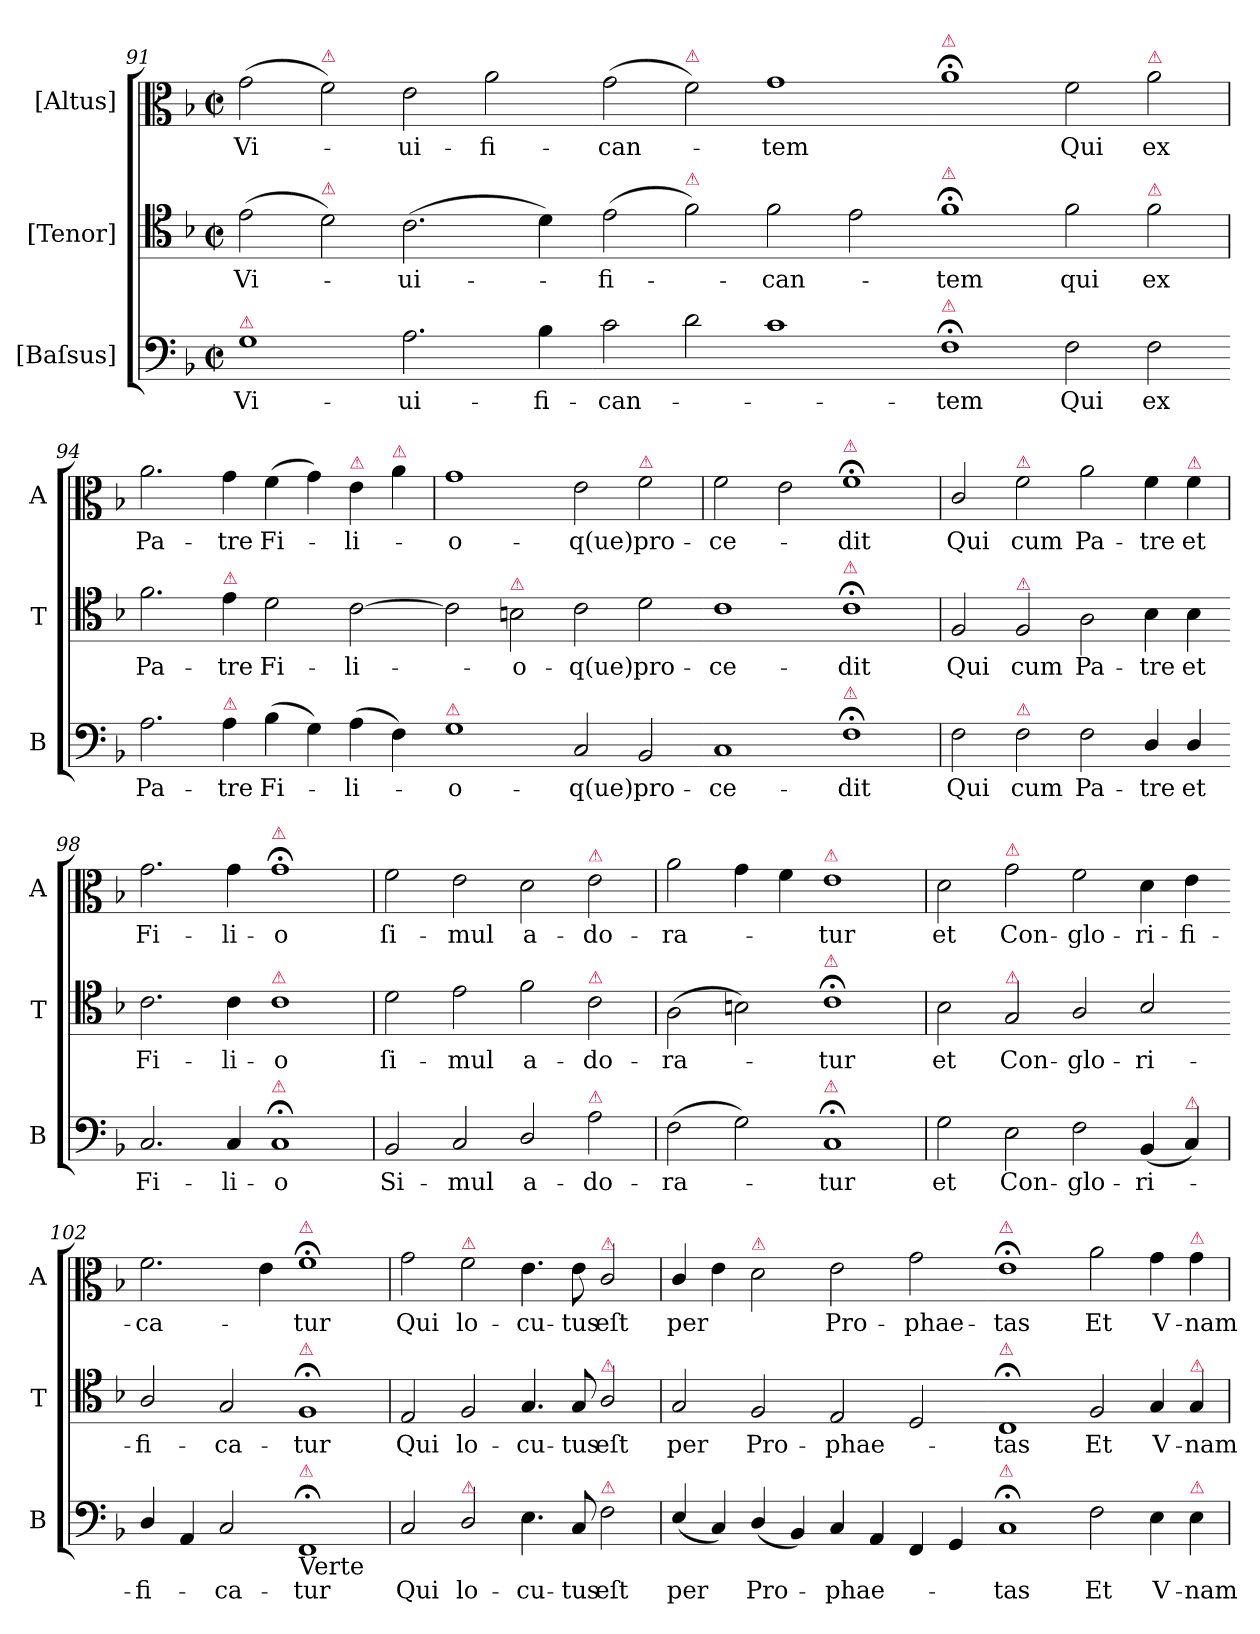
**kern	**text	**kern	**text	**kern	**text
*part3	*part3	*part2	*part2	*part1	*part1
*staff3	*staff3	*staff2	*staff2	*staff1	*staff1
*I"[Baſsus]	*	*I"[Tenor]	*	*I"[Altus]	*
*I'B	*	*I'T	*	*I'A	*
*clefF4	*	*clefC4	*	*clefC3	*
*k[b-]	*	*k[b-]	*	*k[b-]	*
*M2/1	*	*M2/1	*	*M2/1	*
*met(c|)	*	*met(c|)	*	*met(c|)	*
=91	=91	=91	=91	=91	=91
!LO:TX:a:color=crimson:t=⚠	!	!	!	!	!
1G	Vi-	(2e\	Vi-	(2g\	Vi-
!	!	!	!	!LO:TX:a:color=crimson:t=⚠	!
!	!	!LO:TX:a:color=crimson:t=⚠	!	!	!
.	.	2d\)	.	2f\)	.
2.A\	-ui-	(2.c\	-ui-	2e\	-ui-
.	.	.	.	2a\	-fi-
4B-\	-fi-	4d\)	.	.	.
=92-	=92-	=92-	=92-	=92-	=92-
2c\	-can-	(2e\	-fi-	(2g\	-can-
!	!	!	!	!LO:TX:a:color=crimson:t=⚠	!
!	!	!LO:TX:a:color=crimson:t=⚠	!	!	!
2d\	.	2f\)	.	2f\)	.
1c	.	2f\	-can-	1g	-tem
.	.	2e\	.	.	.
=93-	=93-	=93-	=93-	=93-	=93-
!	!	!	!	!LO:TX:a:color=crimson:t=⚠	!
!	!	!LO:TX:a:color=crimson:t=⚠	!	!	!
!LO:TX:a:color=crimson:t=⚠	!	!	!	!	!
1F;	-tem	1f;	-tem	1a;	.
2F\	Qui	2f\	qui	2f\	Qui
!	!	!	!	!LO:TX:a:color=crimson:t=⚠	!
!	!	!LO:TX:a:color=crimson:t=⚠	!	!	!
2F\	ex	2f\	ex	2a\	ex
=94-	=94	=94	=94	=94	=94
2.A\	Pa-	2.f\	Pa-	2.a\	Pa-
!	!	!LO:TX:a:color=crimson:t=⚠	!	!	!
!LO:TX:a:color=crimson:t=⚠	!	!	!	!	!
4A\	-tre	4e\	-tre	4g\	-tre
(4B-\	Fi-	2d\	Fi-	(4f\	Fi-
4G\)	.	.	.	4g\)	.
!	!	!	!	!LO:TX:a:color=crimson:t=⚠	!
(4A\	-li-	[2c\	-li-	4e\	-li-
!	!	!	!	!LO:TX:a:color=crimson:t=⚠	!
4F\)	.	.	.	4a\	.
=95-	=95	=95-	=95	=95	=95
!LO:TX:a:color=crimson:t=⚠	!	!	!	!	!
1G	-o-	2c\]	.	1g	-o-
!	!	!LO:TX:a:color=crimson:t=⚠	!	!	!
.	.	2Bn\	-o-	.	.
2C/	-q(ue)	2c\	-q(ue)	2e\	-q(ue)
!	!	!	!	!LO:TX:a:color=crimson:t=⚠	!
2BB-/	pro-	2d\	pro-	2f\	pro-
=96-	=96	=96-	=96	=96	=96
1C	-ce-	1c	-ce-	2f\	-ce-
.	.	.	.	2e\	.
!	!	!	!	!LO:TX:a:color=crimson:t=⚠	!
!	!	!LO:TX:a:color=crimson:t=⚠	!	!	!
!LO:TX:a:color=crimson:t=⚠	!	!	!	!	!
1F;<	-dit	1c;	-dit	1f;	-dit
=97	=97	=97	=97	=97	=97
2F\	Qui	2F/	Qui	2c/	Qui
!	!	!	!	!LO:TX:a:color=crimson:t=⚠	!
!	!	!LO:TX:a:color=crimson:t=⚠	!	!	!
!LO:TX:a:color=crimson:t=⚠	!	!	!	!	!
2F\	cum	2F/	cum	2f\	cum
2F\	Pa-	2A\	Pa-	2a\	Pa-
4D/	-tre	4B-\	-tre	4f\	-tre
!	!	!	!	!LO:TX:a:color=crimson:t=⚠	!
4D/	et	4B-\	et	4f\	et
=98-	=98	=98-	=98	=98	=98
2.C/	Fi-	2.c\	Fi-	2.g\	Fi-
4C/	-li-	4c\	-li-	4g\	-li-
!	!	!	!	!LO:TX:a:color=crimson:t=⚠	!
!	!	!LO:TX:a:color=crimson:t=⚠	!	!	!
!LO:TX:a:color=crimson:t=⚠	!	!	!	!	!
1C;<	-o	1c	-o	1g;	-o
=99	=99	=99	=99	=99	=99
2BB-/	Si-	2d\	ſi-	2f\	ſi-
2C/	-mul	2e\	-mul	2e\	-mul
2D/	a-	2f\	a-	2d\	a-
!	!	!	!	!LO:TX:a:color=crimson:t=⚠	!
!	!	!LO:TX:a:color=crimson:t=⚠	!	!	!
!LO:TX:a:color=crimson:t=⚠	!	!	!	!	!
2A\	-do-	2c\	-do-	2e\	-do-
=100	=100	=100	=100	=100	=100
(2F\	-ra-	(2A\	-ra-	2a\	-ra-
2G\)	.	2Bn\)	.	4g\	.
.	.	.	.	4f\	.
!	!	!	!	!LO:TX:a:color=crimson:t=⚠	!
!	!	!LO:TX:a:color=crimson:t=⚠	!	!	!
!LO:TX:a:color=crimson:t=⚠	!	!	!	!	!
1C;<	-tur	1c;<	-tur	1e	-tur
=101	=101	=101	=101	=101	=101
2G\	et	2B-\	et	2d\	et
!	!	!	!	!LO:TX:a:color=crimson:t=⚠	!
!	!	!LO:TX:a:color=crimson:t=⚠	!	!	!
2E\	Con-	2G/	Con-	2g\	Con-
2F\	-glo-	2A/	-glo-	2f\	-glo-
(4BB-/	-ri-	2B-/	-ri-	4d\	-ri-
!LO:TX:a:color=crimson:t=⚠	!	!	!	!	!
4C/)	.	.	.	4e\	-fi-
=102	=102-	=102-	=102-	=102-	=102-
4D/	-fi-	2A/	-fi-	2.f\	-ca-
4AA/	.	.	.	.	.
2C/	-ca-	2G/	-ca-	.	.
.	.	.	.	4e\	.
!	!	!	!	!LO:TX:a:color=crimson:t=⚠	!
!	!	!LO:TX:a:color=crimson:t=⚠	!	!	!
!LO:TX:a:color=crimson:t=⚠	!	!	!	!	!
!LO:TX:b:t=Verte	!	!	!	!	!
1FF;<	-tur	1F;<	-tur	1f;<	-tur
=103	=103	=103	=103	=103	=103
2C/	Qui	2E/	Qui	2g\	Qui
!	!	!	!	!LO:TX:a:color=crimson:t=⚠	!
!LO:TX:a:color=crimson:t=⚠	!	!	!	!	!
2D/	lo-	2F/	lo-	2f\	lo-
4.E\	-cu-	4.G/	-cu-	4.e\	-cu-
8C/	-tus	8G/	-tus	8e\	-tus
!	!	!	!	!LO:TX:a:color=crimson:t=⚠	!
!	!	!LO:TX:a:color=crimson:t=⚠	!	!	!
!LO:TX:a:color=crimson:t=⚠	!	!	!	!	!
2F\	eſt	2A/	eſt	2c/	eſt
=104	=104	=104	=104	=104	=104
(4E/	per	2G/	per	4c/	per
4C/)	.	.	.	4e\	.
!	!	!	!	!LO:TX:a:color=crimson:t=⚠	!
(4D/	Pro-	2F/	Pro-	2d\	.
4BB-/)	.	.	.	.	.
4C/	-phae-	2E/	-phae-	2e\	Pro-
4AA/	.	.	.	.	.
4FF/	.	2D/	.	2g\	-phae-
4GG/	.	.	.	.	.
=105-	=105-	=105-	=105-	=105-	=105-
!	!	!	!	!LO:TX:a:color=crimson:t=⚠	!
!	!	!LO:TX:a:color=crimson:t=⚠	!	!	!
!LO:TX:a:color=crimson:t=⚠	!	!	!	!	!
1C;<	-tas	1C;<	-tas	1e;	-tas
2F\	Et	2F/	Et	2a\	Et
4E\	V-	4G/	V-	4g\	V-
!	!	!	!	!LO:TX:a:color=crimson:t=⚠	!
!	!	!LO:TX:a:color=crimson:t=⚠	!	!	!
!LO:TX:a:color=crimson:t=⚠	!	!	!	!	!
4E\	-nam	4G/	-nam	4g\	-nam
=	=	=	=	=	=
*-	*-	*-	*-	*-	*-
